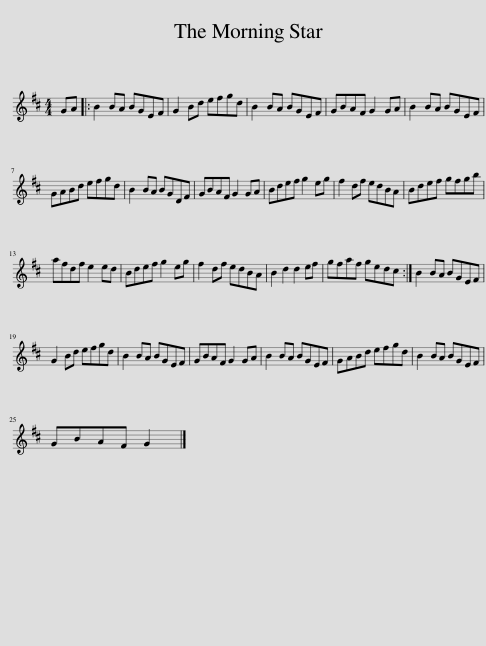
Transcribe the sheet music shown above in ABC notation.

X:1
L:1/8
M:4/4
I:linebreak $
K:D
V:1 treble
V:1
 GA |: B2 BA BGEF | G2 Bd efgd | B2 BA BGEF | GBAF G2 GA | %5
 B2 BA BGEF |$ GABd efgd | B2 BA BGDF | GBAF G2 GA | Bdef g2 eg | %10
 f2 df edBA | Bdef gfgb |$ afdf e2 ed | Bdef g2 eg | f2 df edBA | %15
 B2 d2 d2 ef | gfaf gedc :| B2 BA BGEF |$ G2 Bd efgd | B2 BA BGEF | %20
 GBAF G2 GA | B2 BA BGEF | GABd efgd | B2 BA BGEF |$ GBAF G2 |] %25
